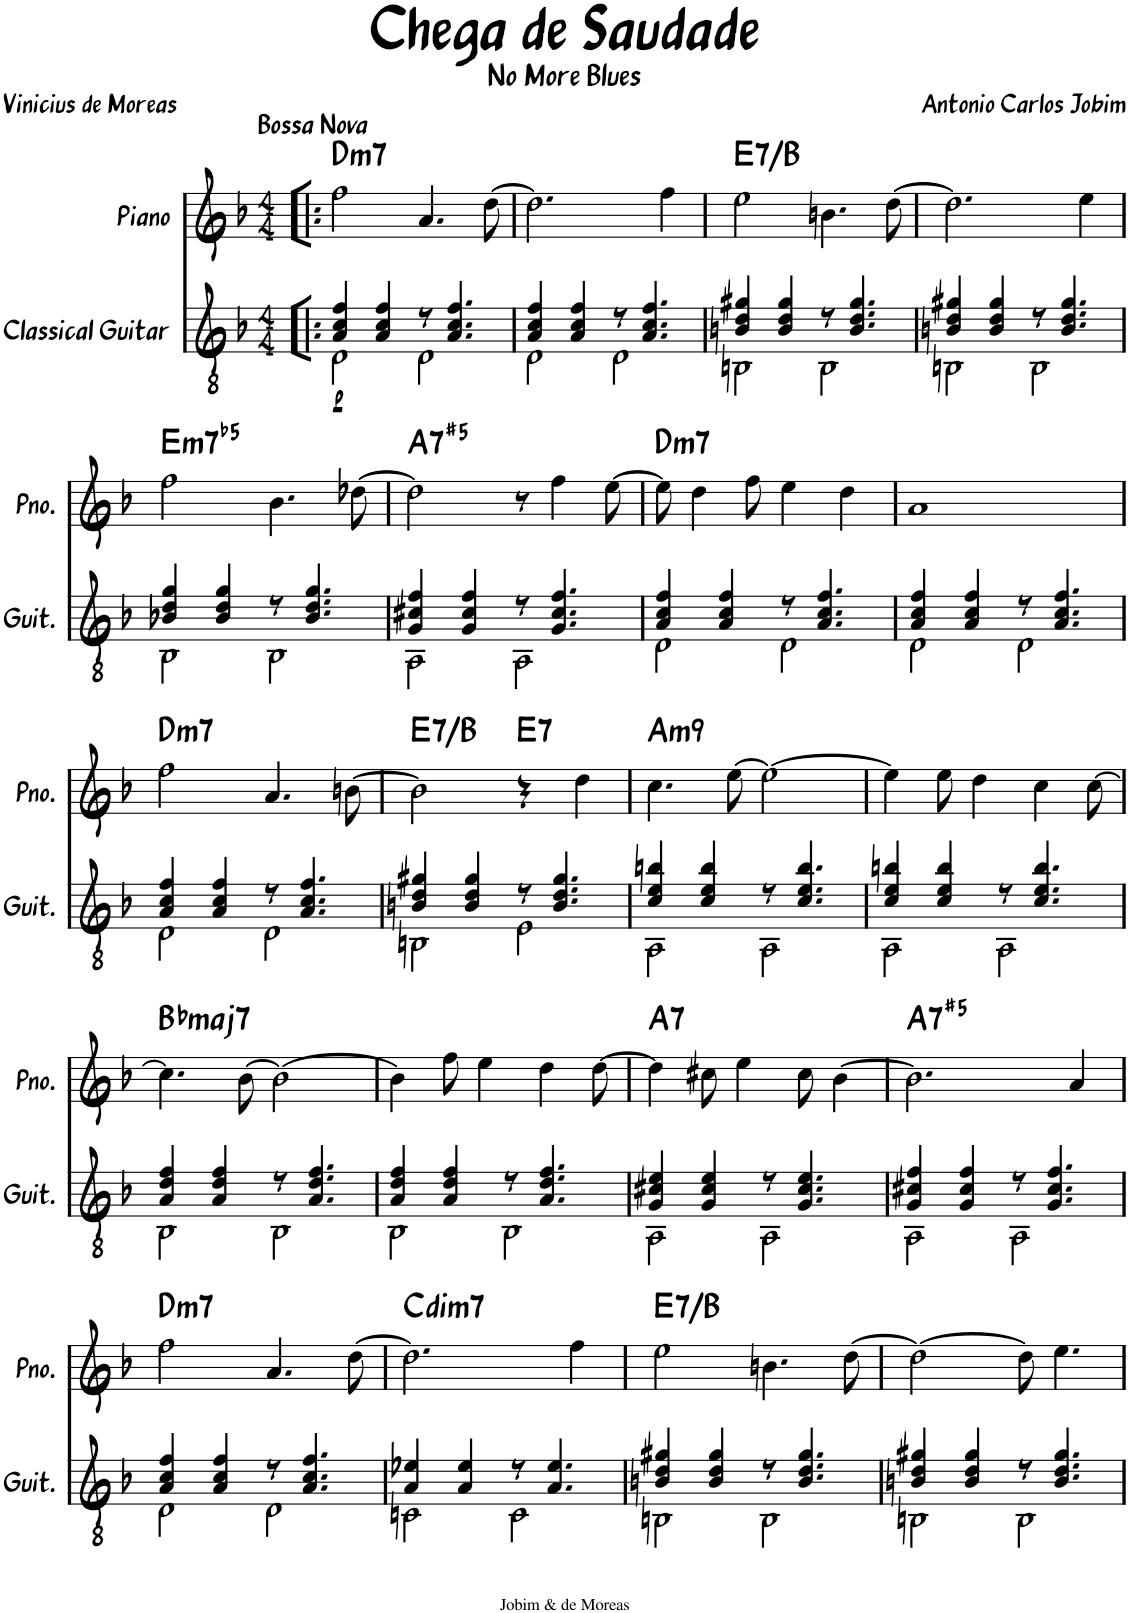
**kern	**dynam	**kern	**harte
*part2	*part2	*part1	*part1
*staff2	*staff2	*staff1	*
*I"Classical Guitar	*	*I"Piano	*
*I'Guit.	*	*I'Pno.	*
*clefGv2	*	*clefG2	*
*k[b-]	*	*k[b-]	*
*M4/4	*	*M4/4	*
=1!|:	=1!|:	=1!|:	=1!|:
*^	*	*	*
!	!	!	!LO:TX:a:B:t=Bossa Nova	!
!	!	!LO:DY:b	!	!LO:H:kt=m7
4A/ 4c/ 4f/	2D\	p	2ff\	D:min7
4A/ 4c/ 4f/	.	.	.	.
8r	2D\	.	4.a/	.
4.A/ 4.c/ 4.f/	.	.	.	.
.	.	.	[8dd\	.
=2	=2	=2	=2	=2
4A/ 4c/ 4f/	2D\	.	2.dd\]	.
4A/ 4c/ 4f/	.	.	.	.
8r	2D\	.	.	.
4.A/ 4.c/ 4.f/	.	.	.	.
.	.	.	4ff\	.
=3	=3	=3	=3	=3
!	!	!	!	!LO:H:kt=7
4Bn/ 4d/ 4g#X/	2BBn\	.	2ee\	E:7/5
4B/ 4d/ 4g#/	.	.	.	.
8r	2BB\	.	4.bn\	.
4.B/ 4.d/ 4.g#/	.	.	.	.
.	.	.	[8dd\	.
=4	=4	=4	=4	=4
4Bn/ 4d/ 4g#X/	2BBn\	.	2.dd\]	.
4B/ 4d/ 4g#/	.	.	.	.
8r	2BB\	.	.	.
4.B/ 4.d/ 4.g#/	.	.	.	.
.	.	.	4ee\	.
!!LO:LB:g=z
=5	=5	=5	=5	=5
!	!	!	!	!LO:H:kt=m7b5
4B-X/ 4d/ 4g/	2BB-\	.	2ff\	E:hdim7
4B-/ 4d/ 4g/	.	.	.	.
8r	2BB-\	.	4.b-\	.
4.B-/ 4.d/ 4.g/	.	.	.	.
.	.	.	[8dd-X\	.
=6	=6	=6	=6	=6
!	!	!	!	!LO:H:kt=7
4G/ 4c#X/ 4f/	2AA\	.	2dd-\]	A:(3,#5,b7)
4G/ 4c#/ 4f/	.	.	.	.
8r	2AA\	.	8r	.
4.G/ 4.c#/ 4.f/	.	.	4ff\	.
.	.	.	[8ee\	.
=7	=7	=7	=7	=7
!	!	!	!	!LO:H:kt=m7
4A/ 4c/ 4f/	2D\	.	8ee\]	D:min7
.	.	.	4dd\	.
4A/ 4c/ 4f/	.	.	.	.
.	.	.	8ff\	.
8r	2D\	.	4ee\	.
4.A/ 4.c/ 4.f/	.	.	.	.
.	.	.	4dd\	.
=8	=8	=8	=8	=8
4A/ 4c/ 4f/	2D\	.	1a	.
4A/ 4c/ 4f/	.	.	.	.
8r	2D\	.	.	.
4.A/ 4.c/ 4.f/	.	.	.	.
!!LO:LB:g=z
=9	=9	=9	=9	=9
!	!	!	!	!LO:H:kt=m7
4A/ 4c/ 4f/	2D\	.	2ff\	D:min7
4A/ 4c/ 4f/	.	.	.	.
8r	2D\	.	4.a/	.
4.A/ 4.c/ 4.f/	.	.	.	.
.	.	.	[8bn\	.
=10	=10	=10	=10	=10
!	!	!	!	!LO:H:kt=7
4Bn/ 4d/ 4g#X/	2BBn\	.	2b\]	E:7/5
4B/ 4d/ 4g#/	.	.	.	.
!	!	!	!	!LO:H:kt=7
8r	2E\	.	4r	E:7
4.B/ 4.d/ 4.g#/	.	.	.	.
.	.	.	4dd\	.
=11	=11	=11	=11	=11
!	!	!	!	!LO:H:kt=m9
4c/ 4e/ 4bn/	2AA\	.	4.cc\	A:min9
4c/ 4e/ 4b/	.	.	.	.
.	.	.	[8ee\	.
8r	2AA\	.	2ee\_	.
4.c/ 4.e/ 4.b/	.	.	.	.
=12	=12	=12	=12	=12
4c/ 4e/ 4bn/	2AA\	.	4ee\]	.
4c/ 4e/ 4b/	.	.	8ee\	.
.	.	.	4dd\	.
8r	2AA\	.	.	.
4.c/ 4.e/ 4.b/	.	.	4cc\	.
.	.	.	[8cc\	.
!!LO:LB:g=z
=13	=13	=13	=13	=13
!	!	!	!	!LO:H:kt=maj7
4A/ 4d/ 4f/	2BB-\	.	4.cc\]	Bb:maj7
4A/ 4d/ 4f/	.	.	.	.
.	.	.	[8b-\	.
8r	2BB-\	.	2b-\_	.
4.A/ 4.d/ 4.f/	.	.	.	.
=14	=14	=14	=14	=14
4A/ 4d/ 4f/	2BB-\	.	4b-\]	.
4A/ 4d/ 4f/	.	.	8ff\	.
.	.	.	4ee\	.
8r	2BB-\	.	.	.
4.A/ 4.d/ 4.f/	.	.	4dd\	.
.	.	.	[8dd\	.
=15	=15	=15	=15	=15
!	!	!	!	!LO:H:kt=7
4G/ 4c#X/ 4e/	2AA\	.	4dd\]	A:7
4G/ 4c#/ 4e/	.	.	8cc#X\	.
.	.	.	4ee\	.
8r	2AA\	.	.	.
4.G/ 4.c#/ 4.e/	.	.	8cc#\	.
.	.	.	[4b-\	.
=16	=16	=16	=16	=16
!	!	!	!	!LO:H:kt=7
4G/ 4c#X/ 4f/	2AA\	.	2.b-\]	A:(3,#5,b7)
4G/ 4c#/ 4f/	.	.	.	.
8r	2AA\	.	.	.
4.G/ 4.c#/ 4.f/	.	.	.	.
.	.	.	4a/	.
!!LO:LB:g=z
=17	=17	=17	=17	=17
!	!	!	!	!LO:H:kt=m7
4A/ 4c/ 4f/	2D\	.	2ff\	D:min7
4A/ 4c/ 4f/	.	.	.	.
8r	2D\	.	4.a/	.
4.A/ 4.c/ 4.f/	.	.	.	.
.	.	.	[8dd\	.
=18	=18	=18	=18	=18
!	!	!	!	!LO:H:kt=dim7
4A/ 4e-X/	2Cn\	.	2.dd\]	C:dim7
4A/ 4e-/	.	.	.	.
8r	2C\	.	.	.
4.A/ 4.e-/	.	.	.	.
.	.	.	4ff\	.
=19	=19	=19	=19	=19
!	!	!	!	!LO:H:kt=7
4Bn/ 4d/ 4g#X/	2BBn\	.	2ee\	E:7/5
4B/ 4d/ 4g#/	.	.	.	.
8r	2BB\	.	4.bn\	.
4.B/ 4.d/ 4.g#/	.	.	.	.
.	.	.	[8dd\	.
=20	=20	=20	=20	=20
4Bn/ 4d/ 4g#X/	2BBn\	.	2dd\_	.
4B/ 4d/ 4g#/	.	.	.	.
8r	2BB\	.	8dd\]	.
4.B/ 4.d/ 4.g#/	.	.	4.ee\	.
*v	*v	*	*	*
=	=	=	=
*-	*-	*-	*-
